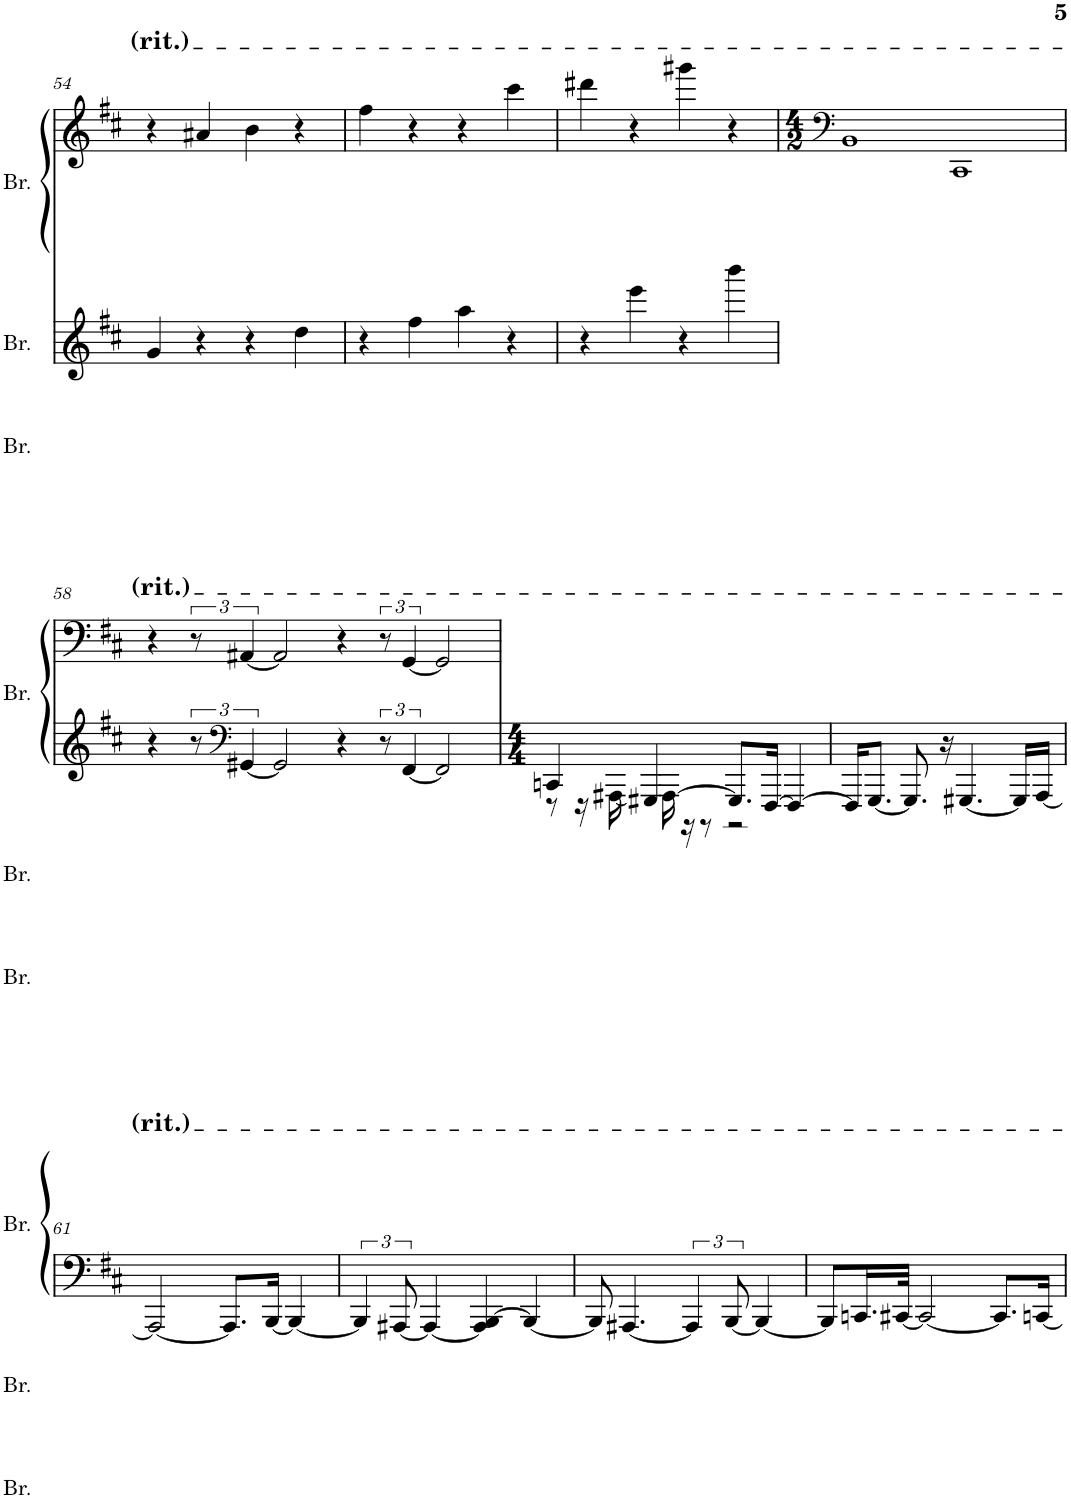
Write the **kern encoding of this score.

**kern	**kern	**kern	**kern
*part3	*part2	*part1	*part1
*staff4	*staff3	*staff2	*staff1
*I"Brass	*I"Brass	*I"Brass	*
*I'Br.	*I'Br.	*I'Br.	*
!!LO:PB:g=z
*clefG2	*clefG2	*clefG2	*clefG2
*k[f#c#]	*k[f#c#]	*k[f#c#]	*k[f#c#]
*M4/4	*M4/4	*M4/4	*M4/4
=54	=54	=54	=54
1r	4g/	1r	4r
.	4r	.	4a#X/
.	4r	.	4b\
.	4dd\	.	4r
=55	=55	=55	=55
1r	4r	1r	4ff#\
.	4ff#\	.	4r
.	4aa\	.	4r
.	4r	.	4ccc#\
=56	=56	=56	=56
1r	4r	1r	4ddd#X\
.	4eee\	.	4r
.	4r	.	4ggg#X\
.	4bbb\	.	4r
=57	=57	=57	=57
*	*	*	*clefF4
*M4/2	*M4/2	*M4/2	*M4/2
0r	0r	0r	1BB
.	.	.	1CC#
!!LO:LB:g=z
=58	=58	=58	=58
0r	0r	4r	4r
.	.	12r	12r
*	*	*clefF4	*
.	.	[6GG#X/	[6AA#X/
.	.	2GG#/]	2AA#/]
.	.	4r	4r
.	.	12r	12r
.	.	[6FF#/	[6GG/
.	.	2FF#/]	2GG/]
=59	=59	=59	=59
*M4/4	*M4/4	*M4/4	*M4/4
*	*	*^	*
1r	1r	4CCn/	8r	1r
.	.	.	16r	.
.	.	.	[16AAA#X\	.
.	.	[4GGG#X/	16AAA#\]	.
.	.	.	16r	.
.	.	.	8r	.
.	.	8.GGG#/L]	2r	.
.	.	[16FFF#/Jk	.	.
.	.	4FFF#/_	.	.
*	*	*v	*v	*
=60	=60	=60	=60
1r	1r	16FFF#/KL]	1r
.	.	[8.GGG/J	.
.	.	8.GGG/]	.
.	.	16r	.
.	.	[4.GGG#X/	.
.	.	16GGG#/LL]	.
.	.	[16AAA/JJ	.
!!LO:LB:g=z
=61	=61	=61	=61
1r	1r	2AAA/_	1r
.	.	8.AAA/L]	.
.	.	[16BBB/Jk	.
.	.	4BBB/_	.
=62	=62	=62	=62
1r	1r	6BBB/]	1r
.	.	[12AAA#X/	.
.	.	4AAA#/_	.
.	.	4AAA#/] [4BBB/	.
.	.	4BBB/_	.
=63	=63	=63	=63
1r	1r	8BBB/]	1r
.	.	[4.AAA#X/	.
.	.	6AAA#/]	.
.	.	[12BBB/	.
.	.	4BBB/_	.
=64	=64	=64	=64
1r	1r	8BBB/L]	1r
.	.	16.CCn/L	.
.	.	[32CC#X/JJk	.
.	.	2CC#/_	.
.	.	8.CC#/L]	.
.	.	[16CCn/Jk	.
=	=	=	=
*-	*-	*-	*-
